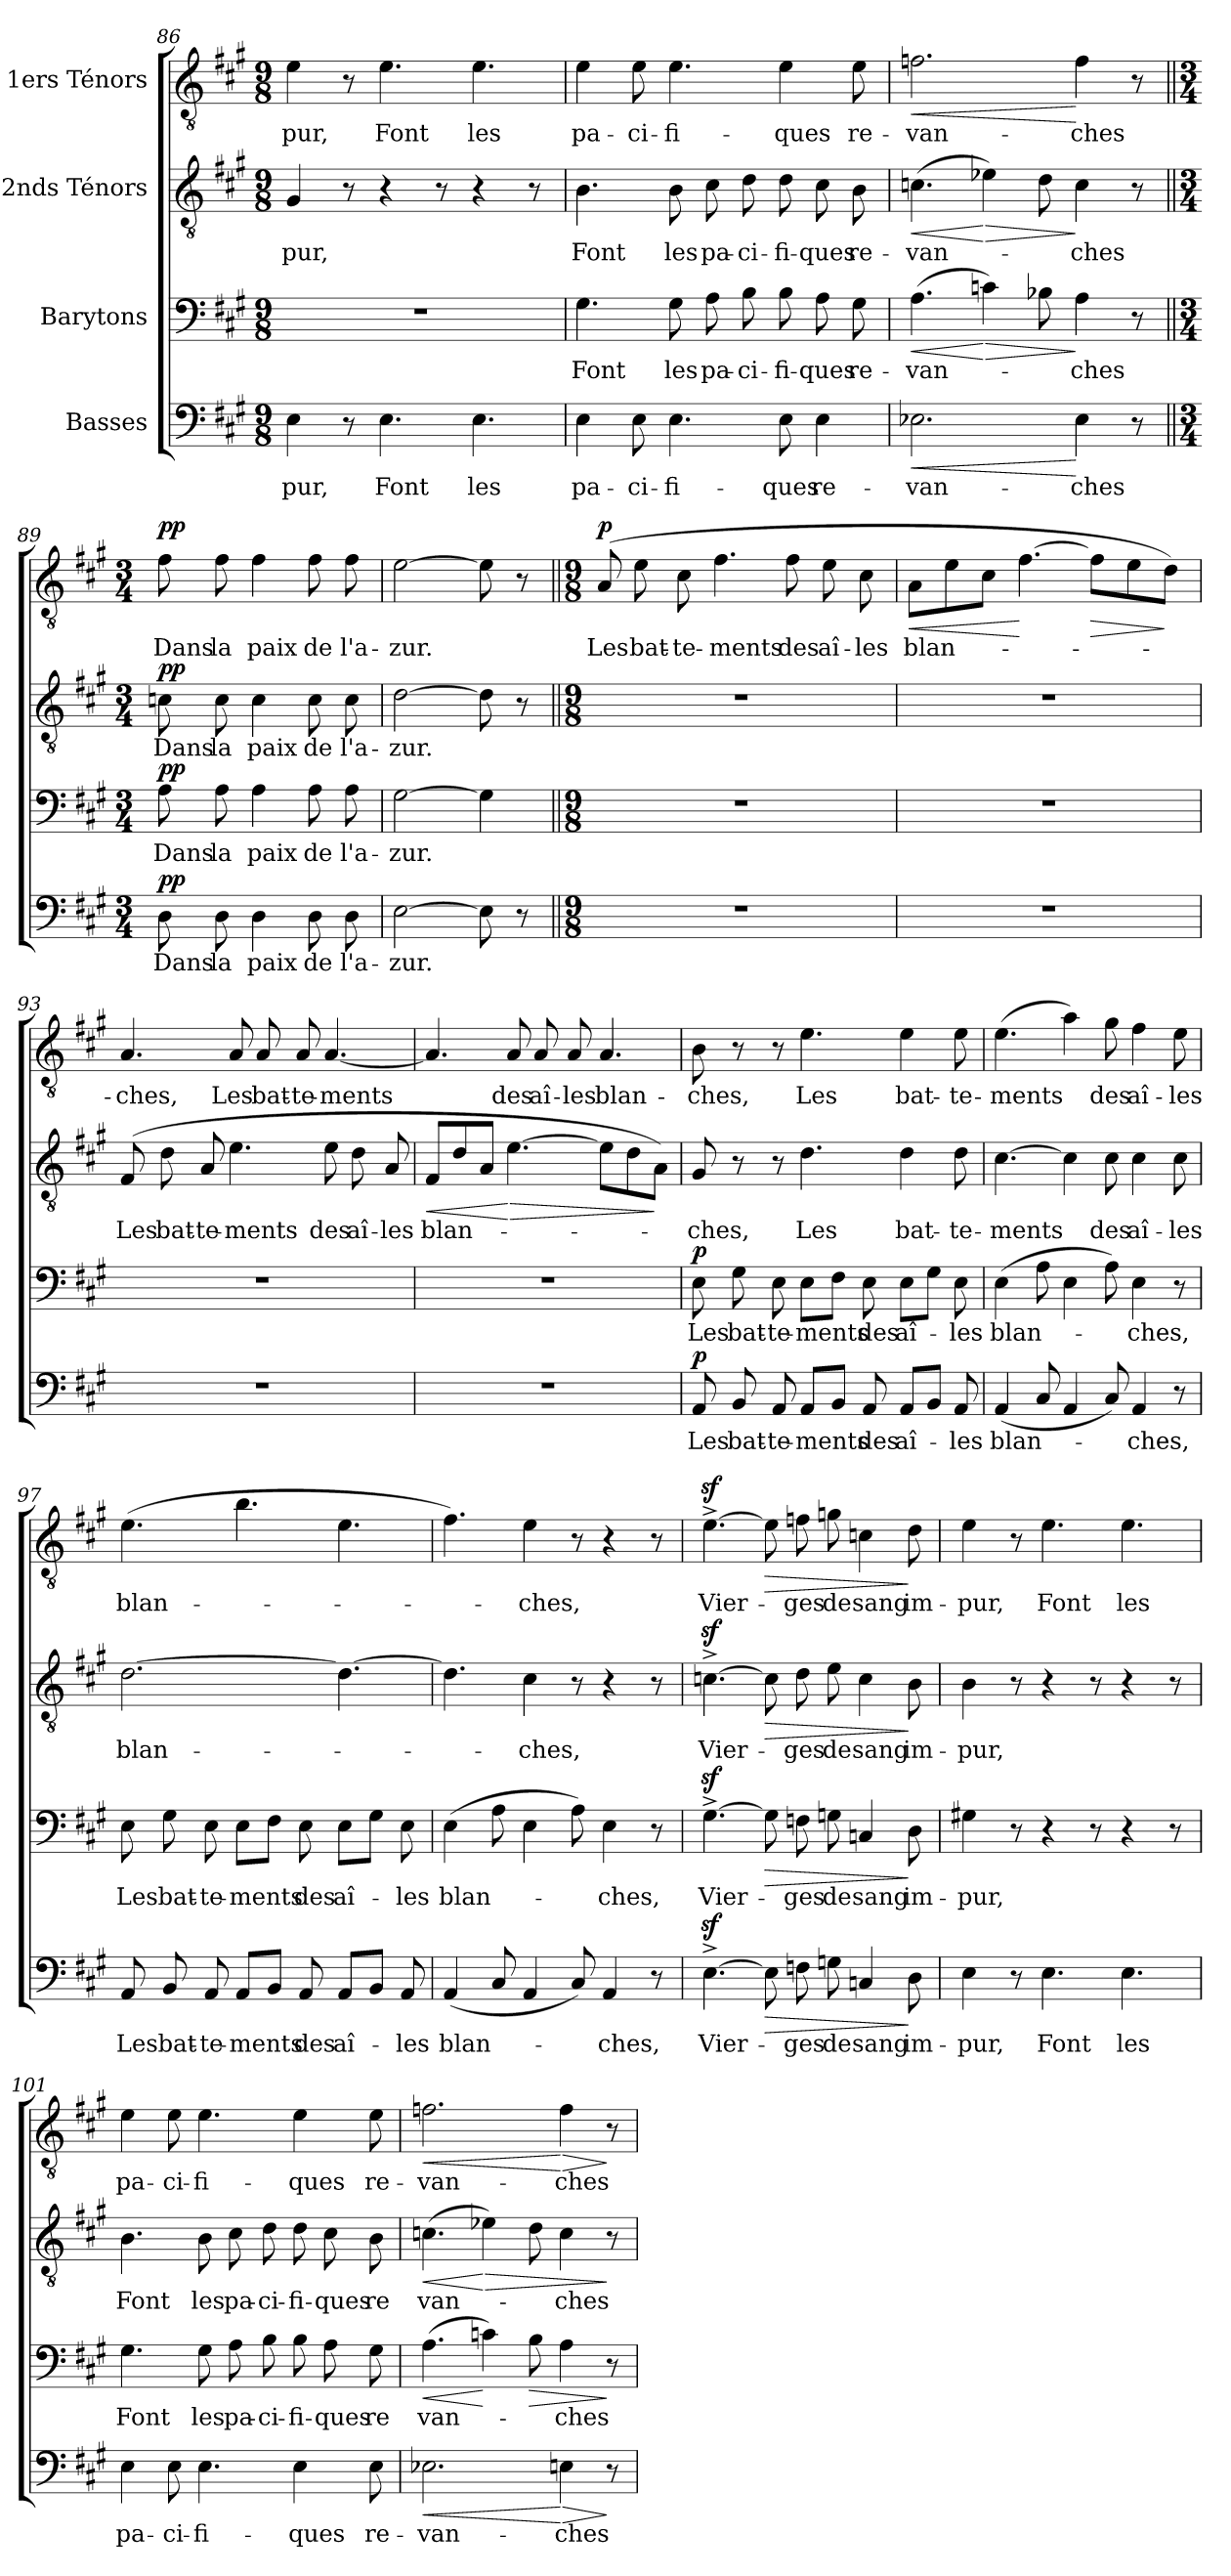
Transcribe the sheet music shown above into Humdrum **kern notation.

**kern	**text	**dynam	**kern	**text	**dynam	**kern	**text	**dynam	**kern	**text	**dynam
*part4	*part4	*part4	*part3	*part3	*part3	*part2	*part2	*part2	*part1	*part1	*part1
*staff4	*staff4	*staff4	*staff3	*staff3	*staff3	*staff2	*staff2	*staff2	*staff1	*staff1	*staff1
*I"Basses	*	*	*I"Barytons	*	*	*I"2nds Ténors	*	*	*I"1ers Ténors	*	*
!!LO:LB:g=z
*clefF4	*	*	*clefF4	*	*	*clefGv2	*	*	*clefGv2	*	*
*k[f#c#g#]	*	*	*k[f#c#g#]	*	*	*k[f#c#g#]	*	*	*k[f#c#g#]	*	*
*A:	*	*	*A:	*	*	*A:	*	*	*A:	*	*
*M9/8	*	*	*M9/8	*	*	*M9/8	*	*	*M9/8	*	*
=86	=86	=86	=86	=86	=86	=86	=86	=86	=86	=86	=86
!	!LO:LY:b	!	!	!	!	!	!LO:LY:b	!	!	!LO:LY:b	!
4E\	pur,	.	8%9r	.	.	4G#/	-pur,	.	4e\	-pur,	.
8r	.	.	.	.	.	8r	.	.	8r	.	.
!	!LO:LY:b	!	!	!	!	!	!	!	!	!LO:LY:b	!
4.E\	Font	.	.	.	.	4r	.	.	4.e\	Font	.
.	.	.	.	.	.	8r	.	.	.	.	.
!	!LO:LY:b	!	!	!	!	!	!	!	!	!LO:LY:b	!
4.E\	les	.	.	.	.	4r	.	.	4.e\	les	.
.	.	.	.	.	.	8r	.	.	.	.	.
=87	=87	=87	=87	=87	=87	=87	=87	=87	=87	=87	=87
!	!LO:LY:b	!	!	!LO:LY:b	!	!	!LO:LY:b	!	!	!LO:LY:b	!
4E\	pa-	.	4.G#\	Font	.	4.B\	Font	.	4e\	pa-	.
!	!LO:LY:b	!	!	!	!	!	!	!	!	!LO:LY:b	!
8E\	-ci-	.	.	.	.	.	.	.	8e\	-ci-	.
!	!LO:LY:b	!	!	!LO:LY:b	!	!	!LO:LY:b	!	!	!LO:LY:b	!
4.E\	-fi-	.	8G#\	les	.	8B\	les	.	4.e\	-fi-	.
!	!	!	!	!LO:LY:b	!	!	!LO:LY:b	!	!	!	!
.	.	.	8A\	pa-	.	8c#\	pa-	.	.	.	.
!	!	!	!	!LO:LY:b	!	!	!LO:LY:b	!	!	!	!
.	.	.	8B\	-ci-	.	8d\	-ci-	.	.	.	.
!	!LO:LY:b	!	!	!LO:LY:b	!	!	!LO:LY:b	!	!	!LO:LY:b	!
8E\	-ques	.	8B\	-fi-	.	8d\	-fi-	.	4e\	-ques	.
!	!LO:LY:b	!	!	!LO:LY:b	!	!	!LO:LY:b	!	!	!	!
4E\	re-	.	8A\	-ques	.	8c#\	-ques	.	.	.	.
!	!	!	!	!LO:LY:b	!	!	!LO:LY:b	!	!	!LO:LY:b	!
.	.	.	8G#\	re-	.	8B\	re-	.	8e\	re-	.
=88	=88	=88	=88	=88	=88	=88	=88	=88	=88	=88	=88
!	!LO:LY:b	!LO:HP:b	!	!	!	!	!	!	!	!	!
!	!	!LO:HP:n=1:b	!	!LO:LY:b	!LO:HP:b	!	!LO:LY:b	!LO:HP:b	!	!LO:LY:b	!LO:HP:b
!	!	!	!	!	!	!	!	!	!	!	!LO:HP:n=1:b
2.E-X\	-van-	< >	(>4.A\	-van-	<	(>4.cn\	-van-	<	2.fn\	-van-	< >
!	!	!	!	!	!LO:HP:n=1:b	!	!	!LO:HP:n=1:b	!	!	!
.	.	.	4cn\)	.	[ >	4e-X\)	.	[ >	.	.	.
.	.	.	8B-X\	.	.	8d\	.	.	.	.	.
!	!LO:LY:b	!	!	!LO:LY:b	!	!	!LO:LY:b	!	!	!LO:LY:b	!
4E-\	-ches	[	4A\	-ches	]	4c\	-ches	]	4f\	-ches	[
8r	.	]	8r	.	.	8r	.	.	8r	.	]
!!LO:PB:g=z
=89||	=89||	=89||	=89||	=89||	=89||	=89||	=89||	=89||	=89||	=89||	=89||
*M3/4	*	*	*M3/4	*	*	*M3/4	*	*	*M3/4	*	*
!	!LO:LY:b	!LO:DY:a	!	!LO:LY:b	!LO:DY:a	!	!LO:LY:b	!LO:DY:a	!	!LO:LY:b	!LO:DY:a
8D\	Dans	pp	8A\	Dans	pp	8cn\	Dans	pp	8f#\	Dans	pp
!	!LO:LY:b	!	!	!LO:LY:b	!	!	!LO:LY:b	!	!	!LO:LY:b	!
8D\	la	.	8A\	la	.	8c\	la	.	8f#\	la	.
!	!LO:LY:b	!	!	!LO:LY:b	!	!	!LO:LY:b	!	!	!LO:LY:b	!
4D\	paix	.	4A\	paix	.	4c\	paix	.	4f#\	paix	.
!	!LO:LY:b	!	!	!LO:LY:b	!	!	!LO:LY:b	!	!	!LO:LY:b	!
8D\	de	.	8A\	de	.	8c\	de	.	8f#\	de	.
!	!LO:LY:b	!	!	!LO:LY:b	!	!	!LO:LY:b	!	!	!LO:LY:b	!
8D\	l'a-	.	8A\	l'a-	.	8c\	l'a-	.	8f#\	l'a-	.
=90	=90	=90	=90	=90	=90	=90	=90	=90	=90	=90	=90
!	!LO:LY:b	!	!	!LO:LY:b	!	!	!LO:LY:b	!	!	!LO:LY:b	!
[2E\	-zur.	.	[2G#\	-zur.	.	[2d\	-zur.	.	[2e\	-zur.	.
8E\]	.	.	4G#\]	.	.	8d\]	.	.	8e\]	.	.
8r	.	.	.	.	.	8r	.	.	8r	.	.
=91||	=91||	=91||	=91||	=91||	=91||	=91||	=91||	=91||	=91||	=91||	=91||
*M9/8	*	*	*M9/8	*	*	*M9/8	*	*	*M9/8	*	*
!	!	!	!	!	!	!	!	!	!	!LO:LY:b	!LO:DY:a
8%9r	.	.	8%9r	.	.	8%9r	.	.	(8A/	Les	p
!	!	!	!	!	!	!	!	!	!	!LO:LY:b	!
.	.	.	.	.	.	.	.	.	8e\	bat-	.
!	!	!	!	!	!	!	!	!	!	!LO:LY:b	!
.	.	.	.	.	.	.	.	.	8c#\	-te-	.
!	!	!	!	!	!	!	!	!	!	!LO:LY:b	!
.	.	.	.	.	.	.	.	.	4.f#\	-ments	.
!	!	!	!	!	!	!	!	!	!	!LO:LY:b	!
.	.	.	.	.	.	.	.	.	8f#\	des	.
!	!	!	!	!	!	!	!	!	!	!LO:LY:b	!
.	.	.	.	.	.	.	.	.	8e\	aî-	.
!	!	!	!	!	!	!	!	!	!	!LO:LY:b	!
.	.	.	.	.	.	.	.	.	8c#\	-les	.
=92	=92	=92	=92	=92	=92	=92	=92	=92	=92	=92	=92
!	!	!	!	!	!	!	!	!	!	!LO:LY:b	!LO:HP:b
8%9r	.	.	8%9r	.	.	8%9r	.	.	8A\L	blan-	<
.	.	.	.	.	.	.	.	.	8e\	.	.
.	.	.	.	.	.	.	.	.	8c#\J	.	.
.	.	.	.	.	.	.	.	.	[4.f#\	.	[
!	!	!	!	!	!	!	!	!	!	!	!LO:HP:b
.	.	.	.	.	.	.	.	.	8f#\L]	.	>
.	.	.	.	.	.	.	.	.	8e\	.	.
.	.	.	.	.	.	.	.	.	8d\J)	.	]
!!LO:LB:g=z
=93	=93	=93	=93	=93	=93	=93	=93	=93	=93	=93	=93
!	!	!	!	!	!	!	!LO:LY:b	!	!	!LO:LY:b	!
8%9r	.	.	8%9r	.	.	(8F#/	Les	.	4.A/	-ches,	.
!	!	!	!	!	!	!	!LO:LY:b	!	!	!	!
.	.	.	.	.	.	8d\	bat-	.	.	.	.
!	!	!	!	!	!	!	!LO:LY:b	!	!	!	!
.	.	.	.	.	.	8A/	-te-	.	.	.	.
!	!	!	!	!	!	!	!LO:LY:b	!	!	!LO:LY:b	!
.	.	.	.	.	.	4.e\	-ments	.	8A/	Les	.
!	!	!	!	!	!	!	!	!	!	!LO:LY:b	!
.	.	.	.	.	.	.	.	.	8A/	bat-	.
!	!	!	!	!	!	!	!	!	!	!LO:LY:b	!
.	.	.	.	.	.	.	.	.	8A/	-te-	.
!	!	!	!	!	!	!	!LO:LY:b	!	!	!LO:LY:b	!
.	.	.	.	.	.	8e\	des	.	[4.A/	-ments	.
!	!	!	!	!	!	!	!LO:LY:b	!	!	!	!
.	.	.	.	.	.	8d\	aî-	.	.	.	.
!	!	!	!	!	!	!	!LO:LY:b	!	!	!	!
.	.	.	.	.	.	8A/	-les	.	.	.	.
=94	=94	=94	=94	=94	=94	=94	=94	=94	=94	=94	=94
!	!	!	!	!	!	!	!LO:LY:b	!LO:HP:b	!	!	!
8%9r	.	.	8%9r	.	.	8F#/L	blan-	<	4.A/]	.	.
.	.	.	.	.	.	8d/	.	.	.	.	.
.	.	.	.	.	.	8A/J	.	.	.	.	.
!	!	!	!	!	!	!	!	!LO:HP:n=1:b	!	!LO:LY:b	!
.	.	.	.	.	.	[4.e\	.	[ >	8A/	des	.
!	!	!	!	!	!	!	!	!	!	!LO:LY:b	!
.	.	.	.	.	.	.	.	.	8A/	aî-	.
!	!	!	!	!	!	!	!	!	!	!LO:LY:b	!
.	.	.	.	.	.	.	.	.	8A/	-les	.
!	!	!	!	!	!	!	!	!	!	!LO:LY:b	!
.	.	.	.	.	.	8e\L]	.	.	4.A/	blan-	.
.	.	.	.	.	.	8d\	.	.	.	.	.
.	.	.	.	.	.	8A\J)	.	]	.	.	.
=95	=95	=95	=95	=95	=95	=95	=95	=95	=95	=95	=95
!	!LO:LY:b	!LO:DY:a	!	!LO:LY:b	!LO:DY:a	!	!LO:LY:b	!	!	!LO:LY:b	!
8AA/	Les	p	8E\	Les	p	8G#/	-ches,	.	8B\	-ches,	.
!	!LO:LY:b	!	!	!LO:LY:b	!	!	!	!	!	!	!
8BB/	bat-	.	8G#\	bat-	.	8r	.	.	8r	.	.
!	!LO:LY:b	!	!	!LO:LY:b	!	!	!	!	!	!	!
8AA/	-te-	.	8E\	-te-	.	8r	.	.	8r	.	.
!	!LO:LY:b	!	!	!LO:LY:b	!	!	!LO:LY:b	!	!	!LO:LY:b	!
8AA/L	-ments	.	8E\L	-ments	.	4.d\	Les	.	4.e\	Les	.
8BB/J	.	.	8F#\J	.	.	.	.	.	.	.	.
!	!LO:LY:b	!	!	!LO:LY:b	!	!	!	!	!	!	!
8AA/	des	.	8E\	des	.	.	.	.	.	.	.
!	!LO:LY:b	!	!	!LO:LY:b	!	!	!LO:LY:b	!	!	!LO:LY:b	!
8AA/L	aî-	.	8E\L	aî-	.	4d\	bat-	.	4e\	bat-	.
8BB/J	.	.	8G#\J	.	.	.	.	.	.	.	.
!	!LO:LY:b	!	!	!LO:LY:b	!	!	!LO:LY:b	!	!	!LO:LY:b	!
8AA/	-les	.	8E\	-les	.	8d\	-te-	.	8e\	-te-	.
!!LO:LB:g=z
=96	=96	=96	=96	=96	=96	=96	=96	=96	=96	=96	=96
!	!LO:LY:b	!	!	!LO:LY:b	!	!	!LO:LY:b	!	!	!LO:LY:b	!
(<4AA/	blan-	.	(>4E\	blan-	.	[4.c#\	-ments	.	(>4.e\	-ments	.
8C#/	.	.	8A\	.	.	.	.	.	.	.	.
4AA/	.	.	4E\	.	.	4c#\]	.	.	4a\)	.	.
!	!	!	!	!	!	!	!LO:LY:b	!	!	!LO:LY:b	!
8C#/)	.	.	8A\)	.	.	8c#\	des	.	8g#\	des	.
!	!LO:LY:b	!	!	!LO:LY:b	!	!	!LO:LY:b	!	!	!LO:LY:b	!
4AA/	-ches,	.	4E\	-ches,	.	4c#\	aî-	.	4f#\	aî-	.
!	!	!	!	!	!	!	!LO:LY:b	!	!	!LO:LY:b	!
8r	.	.	8r	.	.	8c#\	-les	.	8e\	-les	.
=97	=97	=97	=97	=97	=97	=97	=97	=97	=97	=97	=97
!	!LO:LY:b	!	!	!LO:LY:b	!	!	!LO:LY:b	!	!	!LO:LY:b	!
8AA/	Les	.	8E\	Les	.	[2.d\	blan-	.	(>4.e\	blan-	.
!	!LO:LY:b	!	!	!LO:LY:b	!	!	!	!	!	!	!
8BB/	bat-	.	8G#\	bat-	.	.	.	.	.	.	.
!	!LO:LY:b	!	!	!LO:LY:b	!	!	!	!	!	!	!
8AA/	-te-	.	8E\	-te-	.	.	.	.	.	.	.
!	!LO:LY:b	!	!	!LO:LY:b	!	!	!	!	!	!	!
8AA/L	-ments	.	8E\L	-ments	.	.	.	.	4.b\	.	.
8BB/J	.	.	8F#\J	.	.	.	.	.	.	.	.
!	!LO:LY:b	!	!	!LO:LY:b	!	!	!	!	!	!	!
8AA/	des	.	8E\	des	.	.	.	.	.	.	.
!	!LO:LY:b	!	!	!LO:LY:b	!	!	!	!	!	!	!
8AA/L	aî-	.	8E\L	aî-	.	4.d\_	.	.	4.e\	.	.
8BB/J	.	.	8G#\J	.	.	.	.	.	.	.	.
!	!LO:LY:b	!	!	!LO:LY:b	!	!	!	!	!	!	!
8AA/	-les	.	8E\	-les	.	.	.	.	.	.	.
=98	=98	=98	=98	=98	=98	=98	=98	=98	=98	=98	=98
!	!LO:LY:b	!	!	!LO:LY:b	!	!	!	!	!	!	!
(<4AA/	blan-	.	(>4E\	blan-	.	4.d\]	.	.	4.f#\)	.	.
8C#/	.	.	8A\	.	.	.	.	.	.	.	.
!	!	!	!	!	!	!	!LO:LY:b	!	!	!LO:LY:b	!
4AA/	.	.	4E\	.	.	4c#\	-ches,	.	4e\	-ches,	.
8C#/)	.	.	8A\)	.	.	8r	.	.	8r	.	.
!	!LO:LY:b	!	!	!LO:LY:b	!	!	!	!	!	!	!
4AA/	-ches,	.	4E\	-ches,	.	4r	.	.	4r	.	.
8r	.	.	8r	.	.	8r	.	.	8r	.	.
!!LO:LB:g=z
=99	=99	=99	=99	=99	=99	=99	=99	=99	=99	=99	=99
!	!LO:LY:b	!	!	!LO:LY:b	!	!	!LO:LY:b	!	!	!LO:LY:b	!
[4.Ez>^>\	Vier-	.	[4.G#z>^>\	Vier-	.	[4.cnz>^>\	Vier-	.	[4.ez>^>\	Vier-	.
!	!	!LO:HP:b	!	!	!LO:HP:b	!	!	!LO:HP:b	!	!	!LO:HP:b
8E\]	.	>	8G#\]	.	>	8c\]	.	>	8e\]	.	>
!	!LO:LY:b	!	!	!LO:LY:b	!	!	!LO:LY:b	!	!	!LO:LY:b	!
8Fn\	-ges	.	8Fn\	-ges	.	8d\	-ges	.	8fn\	-ges	.
!	!LO:LY:b	!	!	!LO:LY:b	!	!	!LO:LY:b	!	!	!LO:LY:b	!
8Gn\	de	.	8Gn\	de	.	8e\	de	.	8gn\	de	.
!	!LO:LY:b	!	!	!LO:LY:b	!	!	!LO:LY:b	!	!	!LO:LY:b	!
4Cn/	sang	.	4Cn/	sang	.	4c\	sang	.	4cn\	sang	.
!	!LO:LY:b	!	!	!LO:LY:b	!	!	!LO:LY:b	!	!	!LO:LY:b	!
8D\	im-	]	8D\	im-	]	8B\	im-	]	8d\	im-	]
=100	=100	=100	=100	=100	=100	=100	=100	=100	=100	=100	=100
!	!LO:LY:b	!	!	!LO:LY:b	!	!	!LO:LY:b	!	!	!LO:LY:b	!
4E\	-pur,	.	4G#X\	-pur,	.	4B\	-pur,	.	4e\	-pur,	.
8r	.	.	8r	.	.	8r	.	.	8r	.	.
!	!LO:LY:b	!	!	!	!	!	!	!	!	!LO:LY:b	!
4.E\	Font	.	4r	.	.	4r	.	.	4.e\	Font	.
.	.	.	8r	.	.	8r	.	.	.	.	.
!	!LO:LY:b	!	!	!	!	!	!	!	!	!LO:LY:b	!
4.E\	les	.	4r	.	.	4r	.	.	4.e\	les	.
.	.	.	8r	.	.	8r	.	.	.	.	.
=101	=101	=101	=101	=101	=101	=101	=101	=101	=101	=101	=101
!	!LO:LY:b	!	!	!LO:LY:b	!	!	!LO:LY:b	!	!	!LO:LY:b	!
4E\	pa-	.	4.G#\	Font	.	4.B\	Font	.	4e\	pa-	.
!	!LO:LY:b	!	!	!	!	!	!	!	!	!LO:LY:b	!
8E\	-ci-	.	.	.	.	.	.	.	8e\	-ci-	.
!	!LO:LY:b	!	!	!LO:LY:b	!	!	!LO:LY:b	!	!	!LO:LY:b	!
4.E\	-fi-	.	8G#\	les	.	8B\	les	.	4.e\	-fi-	.
!	!	!	!	!LO:LY:b	!	!	!LO:LY:b	!	!	!	!
.	.	.	8A\	pa-	.	8c#\	pa-	.	.	.	.
!	!	!	!	!LO:LY:b	!	!	!LO:LY:b	!	!	!	!
.	.	.	8B\	-ci-	.	8d\	-ci-	.	.	.	.
!	!LO:LY:b	!	!	!LO:LY:b	!	!	!LO:LY:b	!	!	!LO:LY:b	!
4E\	-ques	.	8B\	-fi-	.	8d\	-fi-	.	4e\	-ques	.
!	!	!	!	!LO:LY:b	!	!	!LO:LY:b	!	!	!	!
.	.	.	8A\	-ques	.	8c#\	-ques	.	.	.	.
!	!LO:LY:b	!	!	!LO:LY:b	!	!	!LO:LY:b	!	!	!LO:LY:b	!
8E\	re-	.	8G#\	re	.	8B\	re	.	8e\	re-	.
!!LO:PB:g=z
=102	=102	=102	=102	=102	=102	=102	=102	=102	=102	=102	=102
!	!LO:LY:b	!LO:HP:b	!	!LO:LY:b	!LO:HP:b	!	!LO:LY:b	!LO:HP:b	!	!LO:LY:b	!LO:HP:b
2.E-X\	-van-	<	(>4.A\	-van-	<	(>4.cn\	van-	<	2.fn\	-van-	<
!	!	!	!	!	!	!	!	!LO:HP:n=1:b	!	!	!
.	.	.	4cn\)	.	[	4e-X\)	.	[ >	.	.	.
!	!	!	!	!	!LO:HP:b	!	!	!	!	!	!
.	.	.	8B\	.	>	8d\	.	.	.	.	.
!	!LO:LY:b	!LO:HP:n=1:b	!	!LO:LY:b	!	!	!LO:LY:b	!	!	!LO:LY:b	!LO:HP:n=1:b
4En\	-ches	[ >	4A\	-ches	.	4c\	-ches	.	4f\	-ches	[ >
8r	.	]	8r	.	]	8r	.	]	8r	.	]
=	=	=	=	=	=	=	=	=	=	=	=
*-	*-	*-	*-	*-	*-	*-	*-	*-	*-	*-	*-
